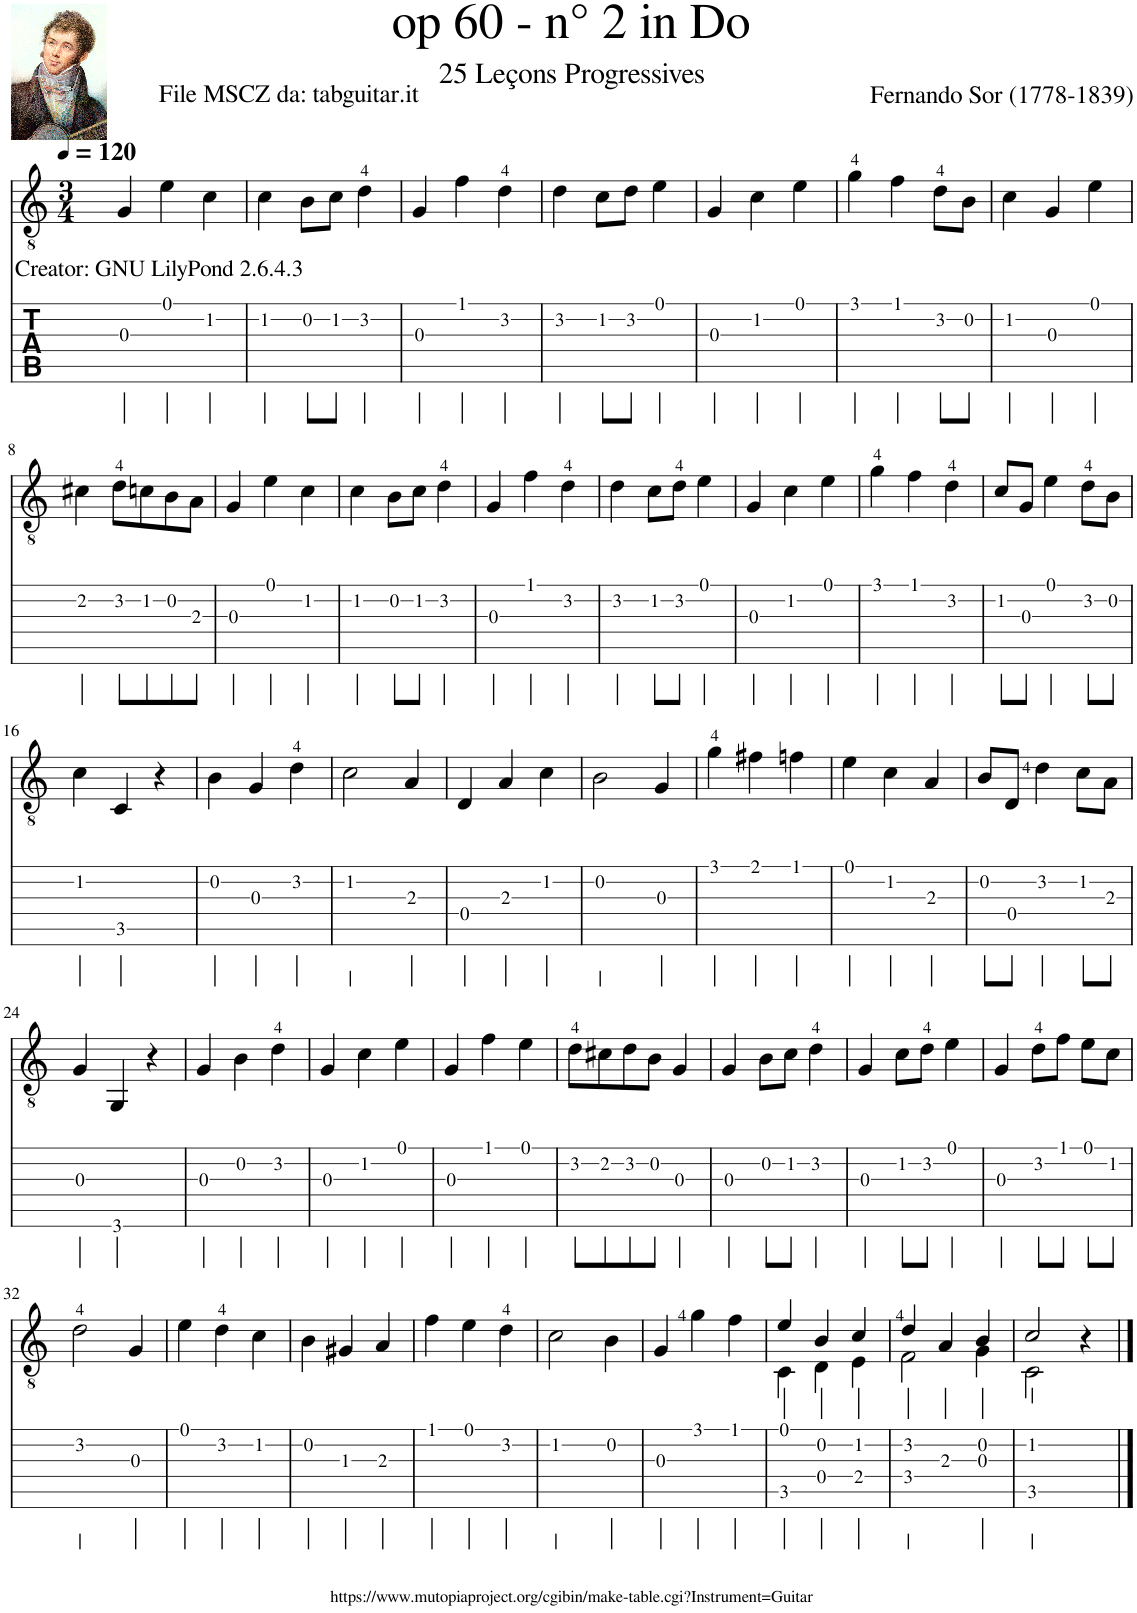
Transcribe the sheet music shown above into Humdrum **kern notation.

**kern	**kern	**text
*part2	*part1	*part1
*staff2	*staff1	*staff1
*I"Chitarra classica (Intavolatura)	*I"Chitarra classica	*
*stria6	*	*
*	*clefGv2	*
*k[]	*k[]	*
*M3/4	*M3/4	*
*MM120	*MM120	*
=1	=1	=1
!	!	!LO:LY:b
4G\	4G/	Creator: GNU LilyPond 2.6.4.3
4e\	4e\	.
4c\	4c\	.
=2	=2	=2
4c\	4c\	.
8B\L	8B\L	.
8c\J	8c\J	.
4d\	4d\	.
=3	=3	=3
4G\	4G/	.
4f\	4f\	.
4d\	4d\	.
=4	=4	=4
4d\	4d\	.
8c\L	8c\L	.
8d\J	8d\J	.
4e\	4e\	.
=5	=5	=5
4G\	4G/	.
4c\	4c\	.
4e\	4e\	.
=6	=6	=6
4g\	4g\	.
4f\	4f\	.
8d\L	8d\L	.
8B\J	8B\J	.
=7	=7	=7
4c\	4c\	.
4G\	4G/	.
4e\	4e\	.
!!LO:LB:g=z
=8	=8	=8
4c#X\	4c#X\	.
8d\L	8d\L	.
8cn\	8cn\	.
8B\	8B\	.
8A\J	8A\J	.
=9	=9	=9
4G\	4G/	.
4e\	4e\	.
4c\	4c\	.
=10	=10	=10
4c\	4c\	.
8B\L	8B\L	.
8c\J	8c\J	.
4d\	4d\	.
=11	=11	=11
4G\	4G/	.
4f\	4f\	.
4d\	4d\	.
=12	=12	=12
4d\	4d\	.
8c\L	8c\L	.
8d\J	8d\J	.
4e\	4e\	.
=13	=13	=13
4G\	4G/	.
4c\	4c\	.
4e\	4e\	.
=14	=14	=14
4g\	4g\	.
4f\	4f\	.
4d\	4d\	.
=15	=15	=15
8c\L	8c/L	.
8G\J	8G/J	.
4e\	4e\	.
8d\L	8d\L	.
8B\J	8B\J	.
!!LO:LB:g=z
=16	=16	=16
4c\	4c\	.
4C\	4C/	.
4r	4r	.
=17	=17	=17
4B\	4B\	.
4G\	4G/	.
4d\	4d\	.
=18	=18	=18
2c\	2c\	.
4A\	4A/	.
=19	=19	=19
4D\	4D/	.
4A\	4A/	.
4c\	4c\	.
=20	=20	=20
2B\	2B\	.
4G\	4G/	.
=21	=21	=21
4g\	4g\	.
4f#X\	4f#X\	.
4fn\	4fn\	.
=22	=22	=22
4e\	4e\	.
4c\	4c\	.
4A\	4A/	.
=23	=23	=23
8B\L	8B/L	.
8D\J	8D/J	.
4d\	4d\	.
8c\L	8c\L	.
8A\J	8A\J	.
!!LO:LB:g=z
=24	=24	=24
4G\	4G/	.
4GG\	4GG/	.
4r	4r	.
=25	=25	=25
4G\	4G/	.
4B\	4B\	.
4d\	4d\	.
=26	=26	=26
4G\	4G/	.
4c\	4c\	.
4e\	4e\	.
=27	=27	=27
4G\	4G/	.
4f\	4f\	.
4e\	4e\	.
=28	=28	=28
8d\L	8d\L	.
8c#X\	8c#X\	.
8d\	8d\	.
8B\J	8B\J	.
4G\	4G/	.
=29	=29	=29
4G\	4G/	.
8B\L	8B\L	.
8c\J	8c\J	.
4d\	4d\	.
=30	=30	=30
4G\	4G/	.
8c\L	8c\L	.
8d\J	8d\J	.
4e\	4e\	.
=31	=31	=31
4G\	4G/	.
8d\L	8d\L	.
8f\J	8f\J	.
8e\L	8e\L	.
8c\J	8c\J	.
!!LO:LB:g=z
=32	=32	=32
2d\	2d\	.
4G\	4G/	.
=33	=33	=33
4e\	4e\	.
4d\	4d\	.
4c\	4c\	.
=34	=34	=34
4B\	4B\	.
4G#X\	4G#X/	.
4A\	4A/	.
=35	=35	=35
4f\	4f\	.
4e\	4e\	.
4d\	4d\	.
=36	=36	=36
2c\	2c\	.
4B\	4B\	.
=37	=37	=37
4G\	4G/	.
4g\	4g\	.
4f\	4f\	.
=38	=38	=38
*^	*^	*
4e/	4C\	4e/	4C\	.
4B/	4D\	4B/	4D\	.
4c/	4E\	4c/	4E\	.
=39	=39	=39	=39	=39
4d/	2F\	4d/	2F\	.
4A/	.	4A/	.	.
4B/	4G\	4B/	4G\	.
=40	=40	=40	=40	=40
2c/	2C\	2c/	2C\	.
4r	4r	4r	4ryy	.
*v	*v	*	*	*
*	*v	*v	*
==	==	==
*-	*-	*-
